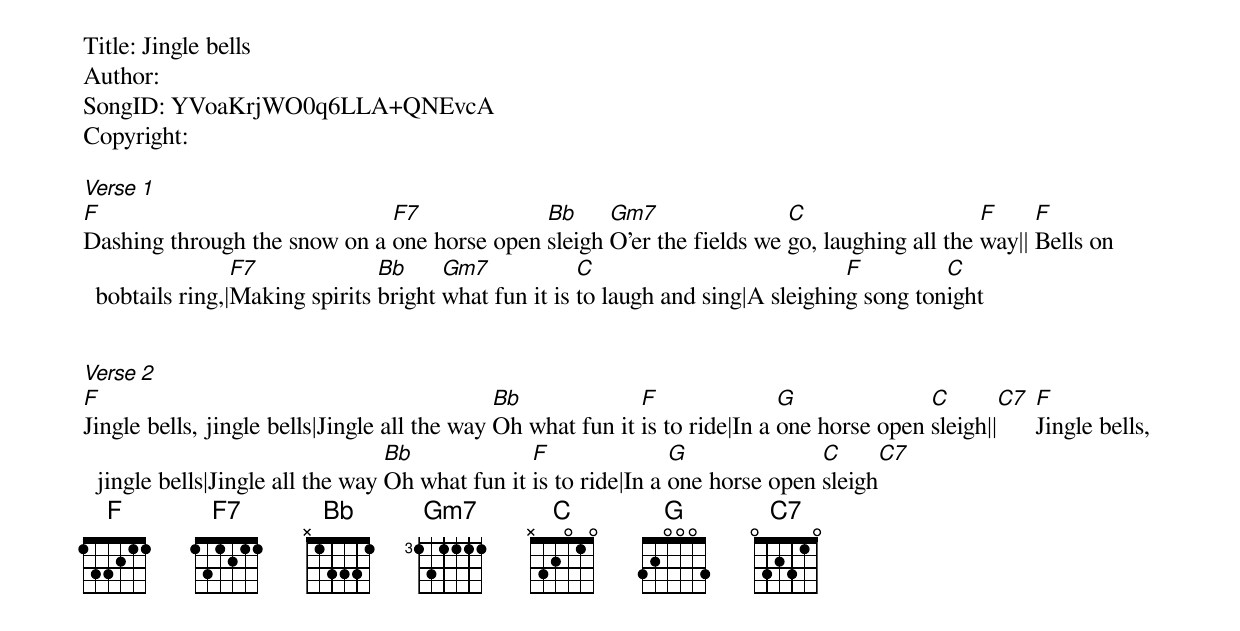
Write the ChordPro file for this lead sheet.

Title: Jingle bells
Author:
SongID: YVoaKrjWO0q6LLA+QNEvcA
Copyright:

[Verse 1]
[F]Dashing through the snow on a [F7]one horse open [Bb]sleigh [Gm7]O'er the fields we [C]go, laughing all the [F]way|| [F]Bells on bobtails ring,|[F7]Making spirits [Bb]bright [Gm7]what fun it is [C]to laugh and sing|A sleighin[F]g song ton[C]ight


[Verse 2]
[F]Jingle bells, jingle bells|Jingle all the way [Bb]Oh what fun it [F]is to ride|In a [G]one horse open [C]sleigh||[C7] [F]Jingle bells, jingle bells|Jingle all the way [Bb]Oh what fun it [F]is to ride|In a [G]one horse open [C]sleigh[C7]
